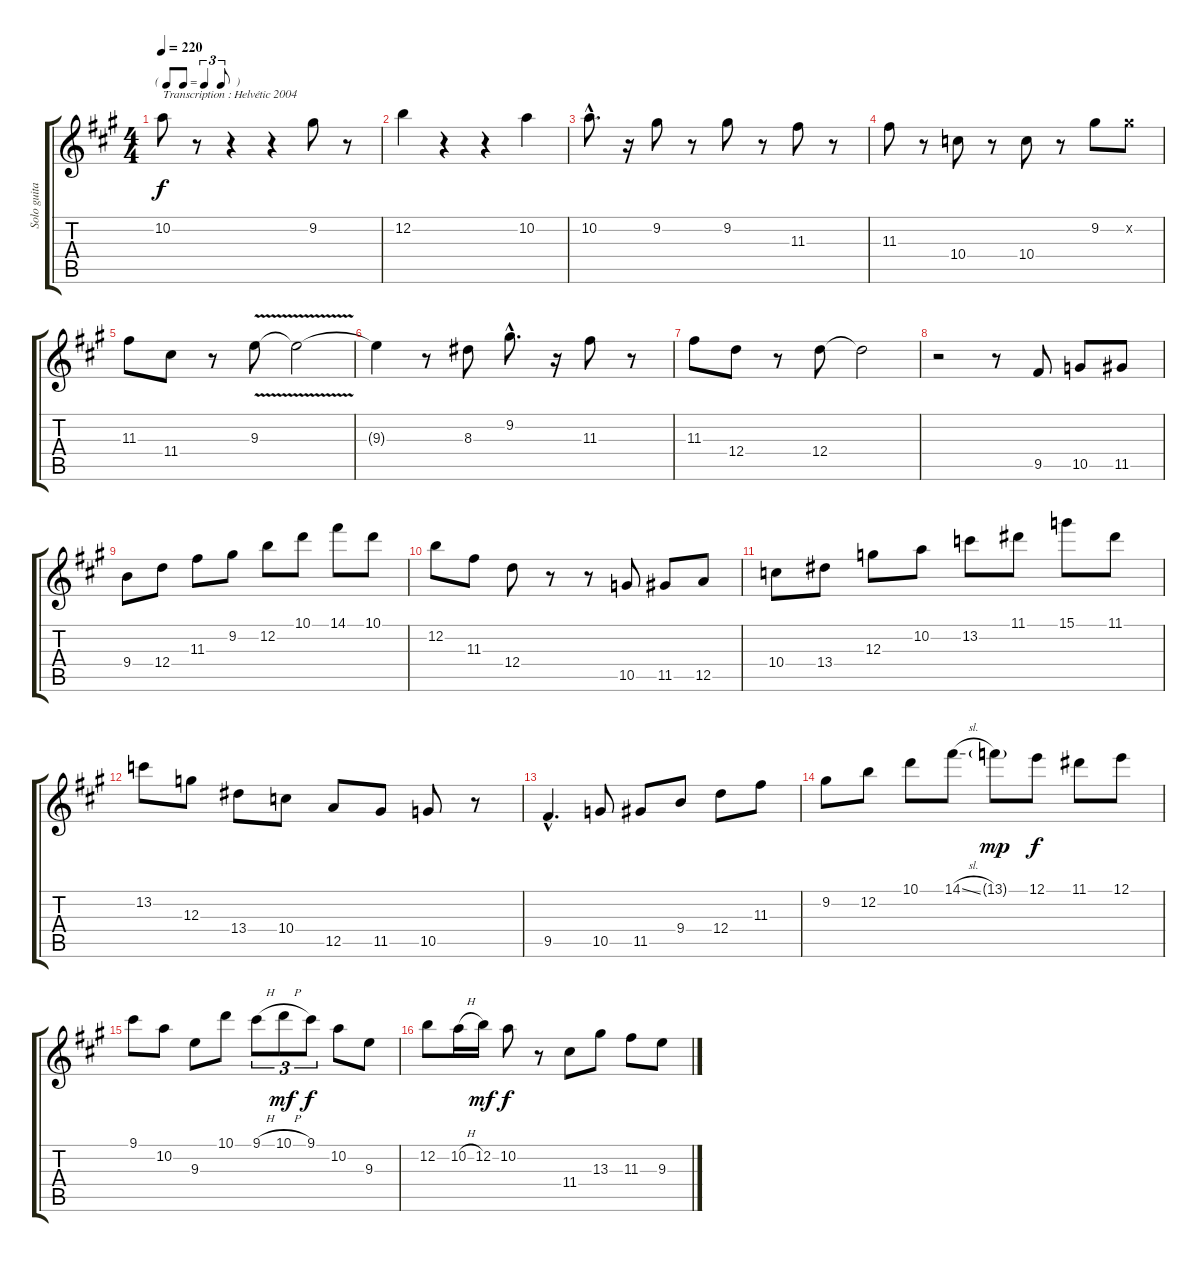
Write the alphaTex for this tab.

\track ("Solo guitar" "Solo guita") {instrument acousticguitarsteel}
\staff {score tabs}
\tuning (E4 B3 G3 D3 A2 E2) {hide}
\ts (4 4)
\tf triplet8th
\tempo 220
\clef g2
\ks a
10.2.8{txt "Transcription : Helvétic 2004" dy f instrument acousticguitarsteel} r.8 r.4 r.4 9.2.8 r.8 |
12.2.4 r.4 r.4 10.2.4 |
10.2{hac}.8{d} r.16 9.2.8 r.8 9.2.8 r.8 11.3.8 r.8 |
11.3.8 r.8 10.4.8 r.8 10.4.8 r.8 9.2.8 9.2{x}.8 |
11.3.8 11.4.8 r.8 9.3{v}.8 9.3{t}.2 |
9.3{t}.4 r.8 8.3.8 9.2{hac}.8{d} r.16 11.3.8 r.8 |
11.3.8 12.4.8 r.8 12.4.8 12.4{t}.2 |
r.2 r.8 9.5.8 10.5.8 11.5.8 |
9.4.8 12.4.8 11.3.8 9.2.8 12.2.8 10.1.8 14.1.8 10.1.8 |
12.2.8 11.3.8 12.4.8 r.8 r.8 10.5.8 11.5.8 12.5.8 |
10.4.8 13.4.8 12.3.8 10.2.8 13.2.8 11.1.8 15.1.8 11.1.8 |
13.2.8 12.3.8 13.4.8 10.4.8 12.5.8 11.5.8 10.5.8 r.8 |
9.5{hac}.4{d} 10.5.8 11.5.8 9.4.8 12.4.8 11.3.8 |
9.2.8 12.2.8 10.1.8 14.1{sl}.8 13.1{g}.8{dy mp} 12.1.8{dy f} 11.1.8 12.1.8 |
9.1.8 10.2.8 9.3.8 10.1.8 9.1{h}.8{tu (3 2)} 10.1{h}.8{tu (3 2) dy mf} 9.1.8{tu (3 2) dy f} 10.2.8 9.3.8 |
12.2.8 10.2{h}.16 12.2.16{dy mf} 10.2.8{dy f} r.8 11.4.8 13.3.8 11.3.8 9.3.8
